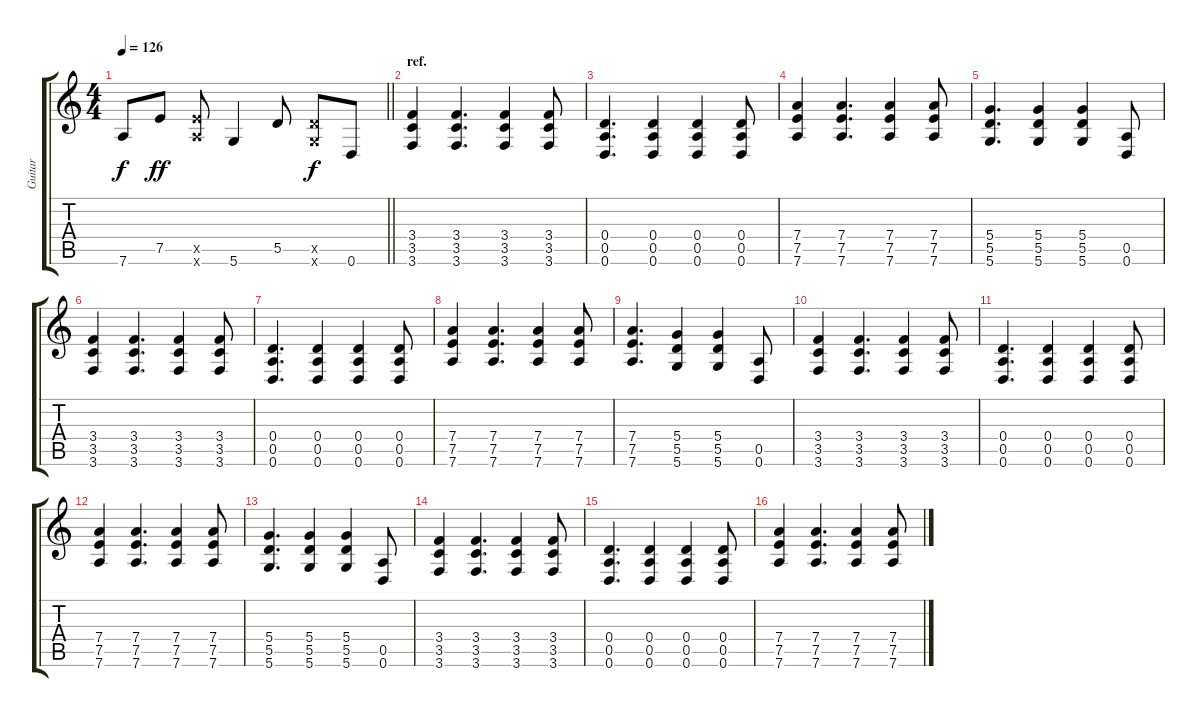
\track ("Guitar" "Guitar") {instrument acousticguitarsteel}
\staff {score tabs}
\tuning (E4 B3 G3 D3 A2 D2) {hide}
\ts (4 4)
\tempo 126
\clef g2
\barLineRight lightlight
\ks c
7.6{t}.8{dy f} 7.5.8{dy ff} (7.5{x} 7.6{x}).8 5.6.4 5.5.8 (5.5{x} 5.6{x}).8{dy f} 0.6.8 |
\section ("" "ref.")
(3.4 3.5 3.6).4 (3.4 3.5 3.6).4{d} (3.4 3.5 3.6).4 (3.4 3.5 3.6).8 |
(0.4 0.5 0.6).4{d} (0.4 0.5 0.6).4 (0.4 0.5 0.6).4 (0.4 0.5 0.6).8 |
(7.4 7.5 7.6).4 (7.4 7.5 7.6).4{d} (7.4 7.5 7.6).4 (7.4 7.5 7.6).8 |
(5.4 5.5 5.6).4{d} (5.4 5.5 5.6).4 (5.4 5.5 5.6).4 (0.5 0.6).8 |
(3.4 3.5 3.6).4 (3.4 3.5 3.6).4{d} (3.4 3.5 3.6).4 (3.4 3.5 3.6).8 |
(0.4 0.5 0.6).4{d} (0.4 0.5 0.6).4 (0.4 0.5 0.6).4 (0.4 0.5 0.6).8 |
(7.4 7.5 7.6).4 (7.4 7.5 7.6).4{d} (7.4 7.5 7.6).4 (7.4 7.5 7.6).8 |
(7.4 7.5 7.6).4{d} (5.4 5.5 5.6).4 (5.4 5.5 5.6).4 (0.5 0.6).8 |
(3.4 3.5 3.6).4 (3.4 3.5 3.6).4{d} (3.4 3.5 3.6).4 (3.4 3.5 3.6).8 |
(0.4 0.5 0.6).4{d} (0.4 0.5 0.6).4 (0.4 0.5 0.6).4 (0.4 0.5 0.6).8 |
(7.4 7.5 7.6).4 (7.4 7.5 7.6).4{d} (7.4 7.5 7.6).4 (7.4 7.5 7.6).8 |
(5.4 5.5 5.6).4{d} (5.4 5.5 5.6).4 (5.4 5.5 5.6).4 (0.5 0.6).8 |
(3.4 3.5 3.6).4 (3.4 3.5 3.6).4{d} (3.4 3.5 3.6).4 (3.4 3.5 3.6).8 |
(0.4 0.5 0.6).4{d} (0.4 0.5 0.6).4 (0.4 0.5 0.6).4 (0.4 0.5 0.6).8 |
(7.4 7.5 7.6).4 (7.4 7.5 7.6).4{d} (7.4 7.5 7.6).4 (7.4 7.5 7.6).8
